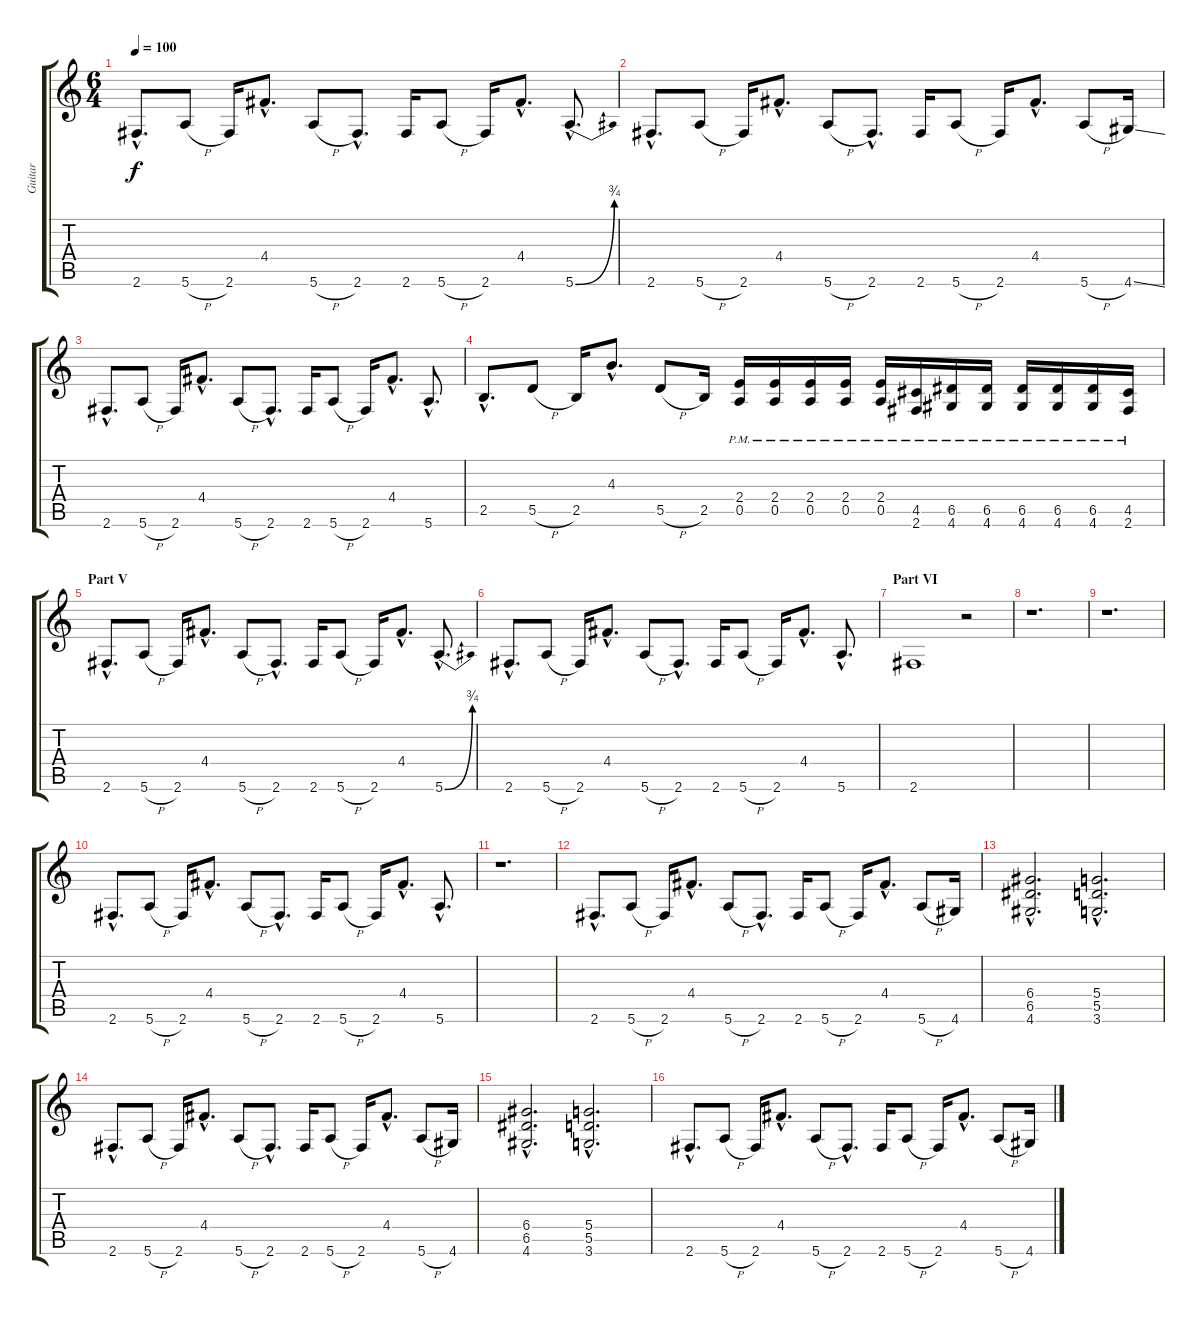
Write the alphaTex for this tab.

\track ("Guitar" "Guitar") {instrument distortionguitar}
\staff {score tabs}
\tuning (E4 B3 G3 D3 A2 E2) {hide}
\ts (6 4)
\tempo 100
\clef g2
\ks c
2.6{hac}.8{d dy f} 5.6{h}.8 2.6.16 4.4{hac}.8{d} 5.6{h}.8 2.6{hac}.8{d} 2.6.16 5.6{h}.8 2.6.16 4.4{hac}.8{d} 5.6{be (bend 0 0 60 3) hac}.8{d} |
2.6{hac}.8{d} 5.6{h}.8 2.6.16 4.4{hac}.8{d} 5.6{h}.8 2.6{hac}.8{d} 2.6.16 5.6{h}.8 2.6.16 4.4{hac}.8{d} 5.6{h}.8 4.6{ss}.16 |
2.6{hac}.8{d} 5.6{h}.8 2.6.16 4.4{hac}.8{d} 5.6{h}.8 2.6{hac}.8{d} 2.6.16 5.6{h}.8 2.6.16 4.4{hac}.8{d} 5.6{hac}.8{d} |
2.5{hac}.8{d} 5.5{h}.8 2.5.16 4.3{hac}.8{d} 5.5{h}.8 2.5.16 (2.4{pm} 0.5{pm}).16 (2.4{pm} 0.5{pm}).16 (2.4{pm} 0.5{pm}).16 (2.4{pm} 0.5{pm}).16 (2.4{pm} 0.5{pm}).16 (4.5{pm} 2.6{pm}).16 (6.5{pm} 4.6{pm}).16 (6.5{pm} 4.6{pm}).16 (6.5{pm} 4.6{pm}).16 (6.5{pm} 4.6{pm}).16 (6.5{pm} 4.6{pm}).16 (4.5{pm} 2.6{pm}).16 |
\section ("" "Part V")
2.6{hac}.8{d} 5.6{h}.8 2.6.16 4.4{hac}.8{d} 5.6{h}.8 2.6{hac}.8{d} 2.6.16 5.6{h}.8 2.6.16 4.4{hac}.8{d} 5.6{be (bend 0 0 60 3) hac}.8{d} |
2.6{hac}.8{d} 5.6{h}.8 2.6.16 4.4{hac}.8{d} 5.6{h}.8 2.6{hac}.8{d} 2.6.16 5.6{h}.8 2.6.16 4.4{hac}.8{d} 5.6{hac}.8{d} |
\section ("" "Part VI")
2.6.1{volume 0} r.2 |
r.1{d} |
r.1{d} |
2.6{hac}.8{d volume 12} 5.6{h}.8 2.6.16 4.4{hac}.8{d} 5.6{h}.8 2.6{hac}.8{d} 2.6.16 5.6{h}.8 2.6.16 4.4{hac}.8{d} 5.6{hac}.8{d} |
r.1{d} |
2.6{hac}.8{d} 5.6{h}.8 2.6.16 4.4{hac}.8{d} 5.6{h}.8 2.6{hac}.8{d} 2.6.16 5.6{h}.8 2.6.16 4.4{hac}.8{d} 5.6{h}.8 4.6.16 |
(6.4{hac} 6.5{hac} 4.6{hac}).2{d} (5.4{hac} 5.5{hac} 3.6{hac}).2{d} |
2.6{hac}.8{d} 5.6{h}.8 2.6.16 4.4{hac}.8{d} 5.6{h}.8 2.6{hac}.8{d} 2.6.16 5.6{h}.8 2.6.16 4.4{hac}.8{d} 5.6{h}.8 4.6.16 |
(6.4{hac} 6.5{hac} 4.6{hac}).2{d} (5.4{hac} 5.5{hac} 3.6{hac}).2{d} |
2.6{hac}.8{d} 5.6{h}.8 2.6.16 4.4{hac}.8{d} 5.6{h}.8 2.6{hac}.8{d} 2.6.16 5.6{h}.8 2.6.16 4.4{hac}.8{d} 5.6{h}.8 4.6.16
